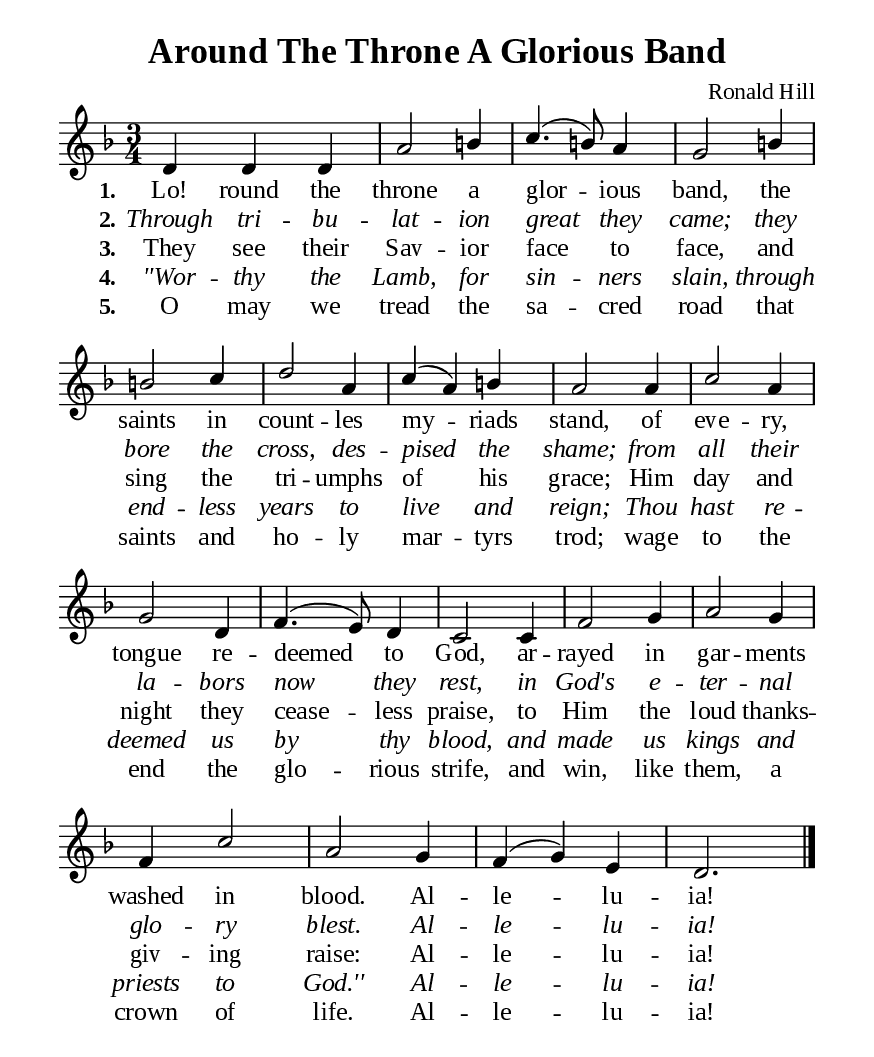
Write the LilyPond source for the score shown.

\version "2.18.2"

\header {
  title = "Around The Throne A Glorious Band"
  composer = "Ronald Hill"
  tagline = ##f
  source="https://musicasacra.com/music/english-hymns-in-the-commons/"
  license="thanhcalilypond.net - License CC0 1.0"
}

global= {
  \key f \major
  \time 3/4
  \override Score.BarNumber.break-visibility = ##(#f #f #f)
  \override Lyrics.LyricSpace.minimum-distance = #3.0
}

\paper {
  #(set-paper-size "a5")
  top-margin = 10\mm
  bottom-marign = 10\mm
  left-margin = 10\mm
  right-margin = 10\mm
  indent = #0
  #(define fonts
	 (make-pango-font-tree "Liberation Serif"
	 		       "Liberation Serif"
			       "Liberation Serif"
			       (/ 20 20)))
  system-system-spacing = #'((basic-distance . 3) (padding . 3))
}

printItalic = \with {
  \override LyricText.font-shape = #'italic
}

% Verse music
musicVerseSoprano = \relative c' {
  %{	01	%} d4 d d |
  %{	02	%} a'2 b!4 |
  %{	03	%} c4. (b!8) a4 |
  %{	04	%} g2 b!4 |
  %{	05	%} b!2 c4 |
  %{	06	%} d2 a4 |
  %{	07	%} c4 (a) b! |
  %{	08	%} a2 a4 |
  %{	09	%} c2 a4 |
  %{	10	%} g2 d4 |
  %{	11	%} f4. (e8) d4 |
  %{	12	%} c2 c4 |
  %{	13	%} f2 g4 |
  %{	14	%} a2 g4 |
  %{	15	%} f c'2 |
  %{	16	%} a g4 |
  %{	17	%} f (g) e |
  %{	18	%} d2. \bar "|."
}

% Verse lyrics
verseOne = \lyricmode {
  \set stanza = #"1."
  Lo! round the throne a glor -- ious band,
  the saints in count -- les my -- riads stand,
  of eve -- ry, tongue re -- deemed to God,
  ar -- rayed in gar -- ments washed in blood.
  Al -- le -- lu -- ia!
}

verseTwo = \lyricmode {
  \set stanza = #"2."
  Through tri -- bu -- lat -- ion great they came;
  they bore the cross, des -- pised the shame;
  from all their la -- bors now they rest,
  in God's e -- ter -- nal glo -- ry blest.
  Al -- le -- lu -- ia!
}

verseThree = \lyricmode {
  \set stanza = #"3."
  They see their Sav -- ior face to face,
  and sing the tri -- umphs of his grace;
  Him day and night they cease -- less praise,
  to Him the loud thanks -- giv -- ing raise:
  Al -- le -- lu -- ia!
}

verseFour = \lyricmode {
  \set stanza = #"4."
  ''Wor -- thy the Lamb, for sin -- ners slain,
  through end -- less years to live and reign;
  Thou hast re -- deemed us by thy blood,
  and made us kings and priests to God.''
  Al -- le -- lu -- ia!
}

verseFive = \lyricmode {
  \set stanza = #"5."
  O may we tread the sa -- cred road
  that saints and ho -- ly mar -- tyrs trod;
  wage to the end the glo -- rious strife,
  and win, like them, a crown of life.
  Al -- le -- lu -- ia!
}

% Layout
\score {
    \new ChoirStaff <<
      \new Staff <<
        \clef "treble"
        \new Voice = "sopranos" { \global \stemUp \slurUp \musicVerseSoprano }
      >>
      \new Lyrics \lyricsto sopranos \verseOne
      \new Lyrics \printItalic \lyricsto sopranos \verseTwo
      \new Lyrics \lyricsto sopranos \verseThree
      \new Lyrics \printItalic \lyricsto sopranos \verseFour
      \new Lyrics \lyricsto sopranos \verseFive
    >>
}
